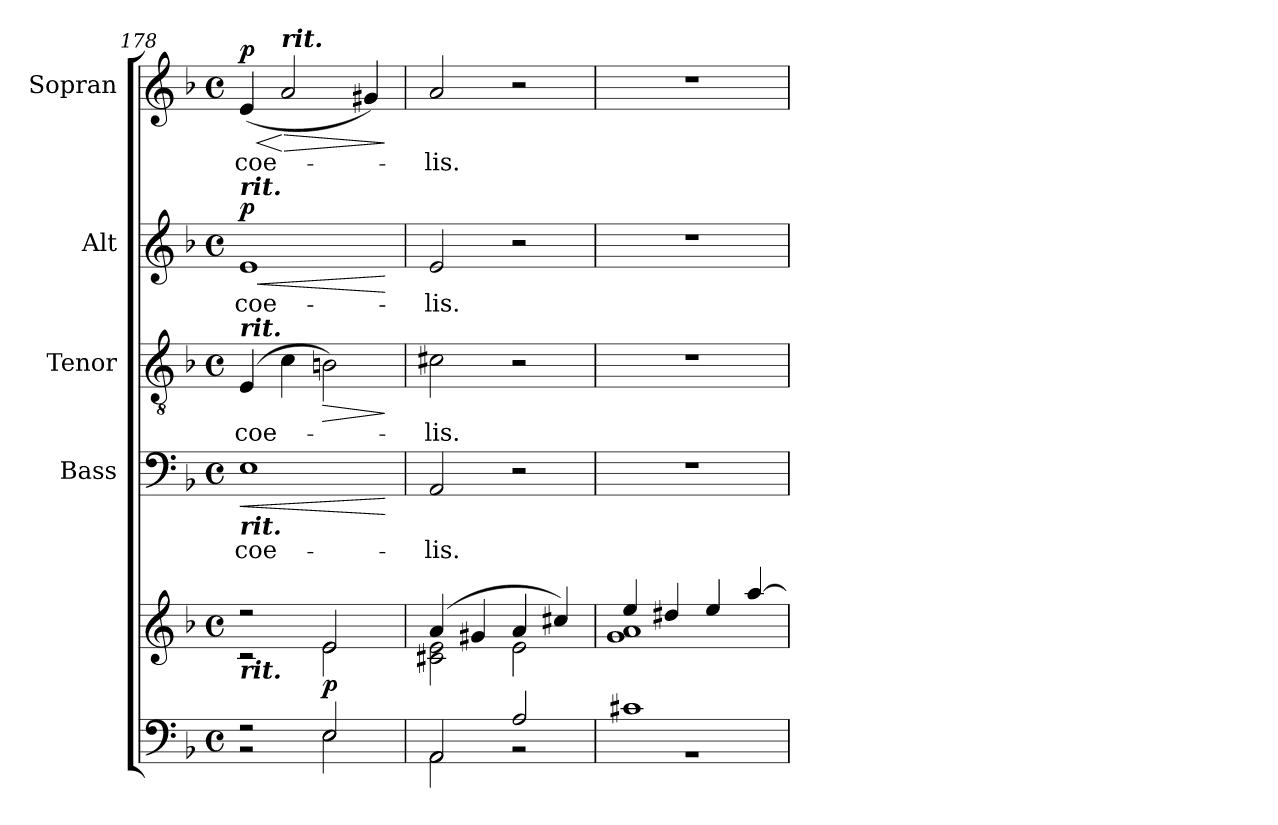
**kern	**kern	**dynam	**kern	**text	**dynam	**kern	**text	**dynam	**kern	**text	**dynam	**kern	**text	**dynam
*part5	*part5	*part5	*part4	*part4	*part4	*part3	*part3	*part3	*part2	*part2	*part2	*part1	*part1	*part1
*staff6	*staff5	*staff5/6	*staff4	*staff4	*staff4	*staff3	*staff3	*staff3	*staff2	*staff2	*staff2	*staff1	*staff1	*staff1
*	*	*	*I"Bass	*	*	*I"Tenor	*	*	*I"Alt	*	*	*I"Sopran	*	*
*	*	*	*I'B.	*	*	*I'T.	*	*	*I'A.	*	*	*I'S.	*	*
!!LO:LB:g=z
*clefF4	*clefG2	*	*clefF4	*	*	*clefGv2	*	*	*clefG2	*	*	*clefG2	*	*
*k[b-]	*k[b-]	*	*k[b-]	*	*	*k[b-]	*	*	*k[b-]	*	*	*k[b-]	*	*
*F:	*F:	*	*F:	*	*	*F:	*	*	*F:	*	*	*F:	*	*
*M4/4	*M4/4	*	*M4/4	*	*	*M4/4	*	*	*M4/4	*	*	*M4/4	*	*
*met(c)	*met(c)	*	*met(c)	*	*	*met(c)	*	*	*met(c)	*	*	*met(c)	*	*
=178	=178	=178	=178	=178	=178	=178	=178	=178	=178	=178	=178	=178	=178	=178
*^	*^	*	*	*	*	*	*	*	*	*	*	*	*	*
!	!	!	!	!	!	!	!	!	!	!	!LO:TX:a:Bi:t=rit.	!	!	!	!	!
!	!	!	!	!	!	!	!	!LO:TX:a:Bi:t=rit.	!	!	!	!	!	!	!	!
!	!	!	!	!	!LO:TX:b:Bi:t=rit.	!	!	!	!	!	!	!	!	!	!	!
!	!	!LO:TX:b:Bi:t=rit.	!	!	!	!	!	!	!	!	!	!	!	!	!	!
!	!	!	!	!	!	!LO:LY:b	!LO:HP:b	!	!	!	!	!	!	!	!	!
!	!	!	!	!	!	!	!LO:HP:n=1:b	!	!LO:LY:b	!	!	!LO:LY:b	!LO:HP:b	!	!	!
!	!	!	!	!	!	!	!	!	!	!	!	!	!LO:HP:n=1:b	!	!LO:LY:b	!LO:HP:b
!	!	!	!	!	!	!	!	!	!	!	!	!	!LO:DY:n=1:a	!	!	!LO:DY:n=1:a
2r	2r	2r	2r	.	1E	coe-	< >	(4E/	coe-	.	1e	coe-	< > p	(<4e/	coe-	< p
!	!	!	!	!	!	!	!	!	!	!	!	!	!	!LO:TX:a:Bi:t=rit.	!	!
!	!	!	!	!	!	!	!	!	!	!	!	!	!	!	!	!LO:HP:n=1:b
.	.	.	.	.	.	.	.	4c\	.	.	.	.	.	2a/	.	[ >
!	!	!	!	!LO:DY:b	!	!	!	!	!	!LO:HP:b	!	!	!	!	!	!
2E/	2E\	2e/	2e\	p	.	.	.	2Bn\)	.	>	.	.	.	.	.	.
.	.	.	.	.	.	.	.	.	.	.	.	.	.	4g#X/)	.	.
*v	*v	*	*	*	*	*	*	*	*	*	*	*	*	*	*	*
*	*v	*v	*	*	*	*	*	*	*	*	*	*	*	*	*
.	.	.	.	.	[	.	.	]	.	.	[	.	.	]
=179	=179	=179	=179	=179	=179	=179	=179	=179	=179	=179	=179	=179	=179	=179
*^	*^	*	*	*	*	*	*	*	*	*	*	*	*	*
!	!	!	!	!	!	!LO:LY:b	!	!	!LO:LY:b	!	!	!LO:LY:b	!	!	!LO:LY:b	!
2AA/	2AA\	(4a/	2c#X\ 2e\	.	2AA/	-lis.	.	2c#X\	-lis.	.	2e/	-lis.	.	2a/	-lis.	.
.	.	4g#X/	.	.	.	.	.	.	.	.	.	.	.	.	.	.
2A/	2rBB	4a/	2e\	.	2r	.	]	2r	.	.	2r	.	]	2r	.	.
.	.	4cc#X/)	.	.	.	.	.	.	.	.	.	.	.	.	.	.
=180	=180	=180	=180	=180	=180	=180	=180	=180	=180	=180	=180	=180	=180	=180	=180	=180
1c#X	1rBB	4ee/	1g 1a	.	1r	.	.	1r	.	.	1r	.	.	1r	.	.
.	.	4dd#X/	.	.	.	.	.	.	.	.	.	.	.	.	.	.
.	.	4ee/	.	.	.	.	.	.	.	.	.	.	.	.	.	.
.	.	[>4aa/	.	.	.	.	.	.	.	.	.	.	.	.	.	.
*v	*v	*	*	*	*	*	*	*	*	*	*	*	*	*	*	*
*	*v	*v	*	*	*	*	*	*	*	*	*	*	*	*	*
=	=	=	=	=	=	=	=	=	=	=	=	=	=	=
*-	*-	*-	*-	*-	*-	*-	*-	*-	*-	*-	*-	*-	*-	*-
